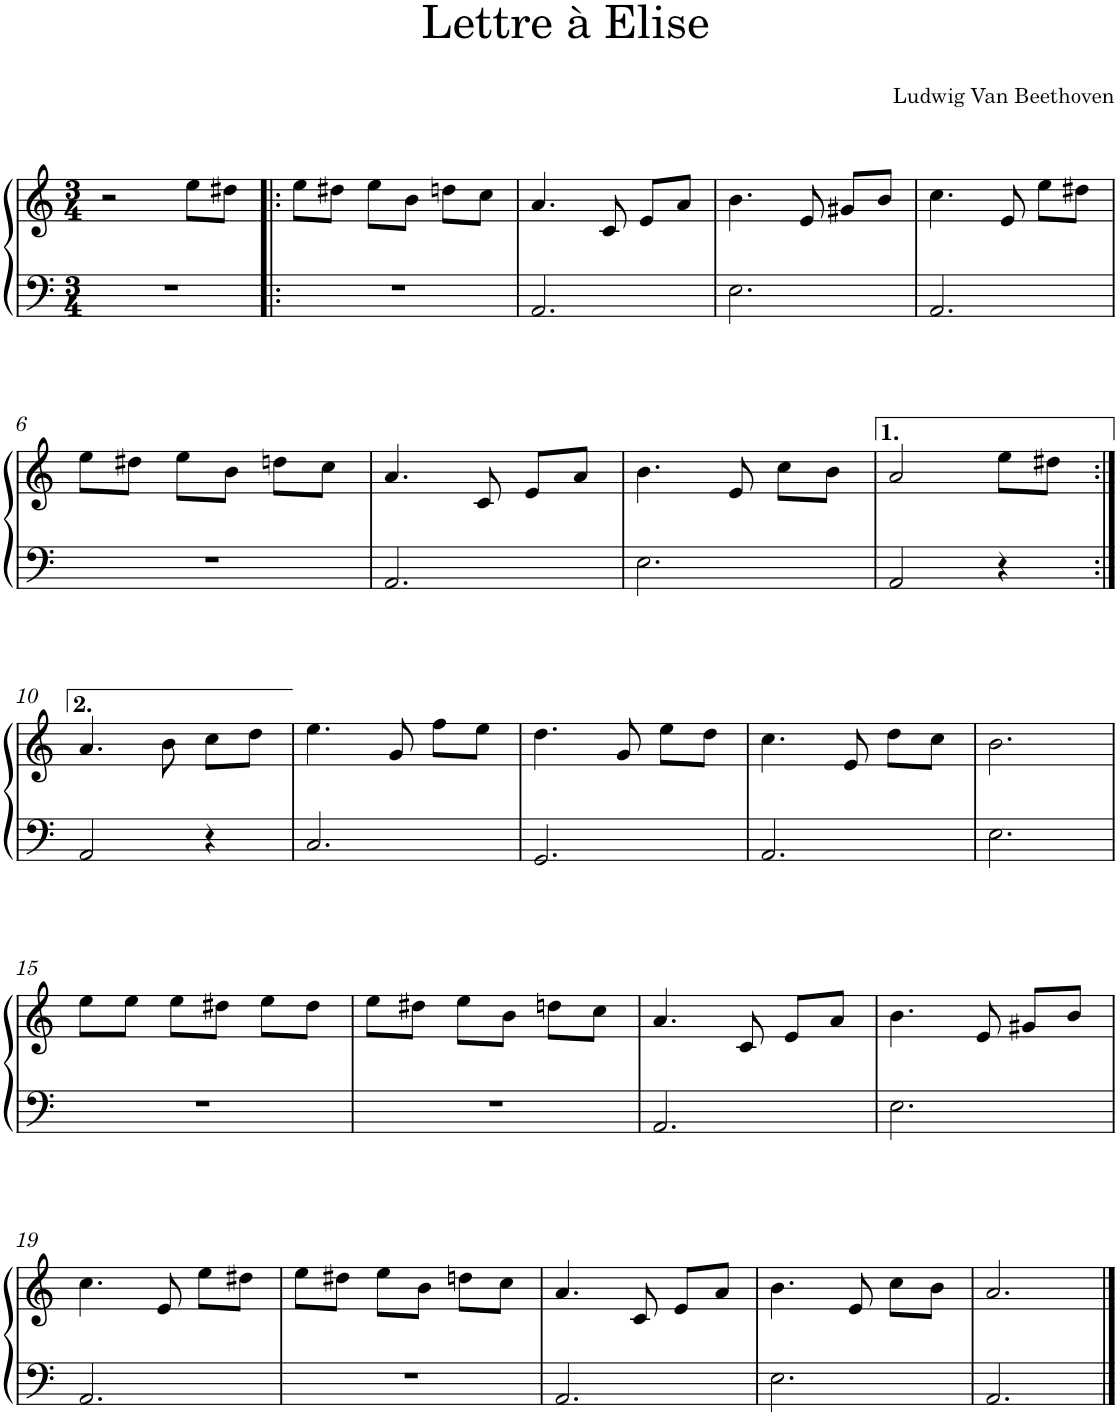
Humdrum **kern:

**kern	**kern
*part1	*part1
*staff2	*staff1
*I"Piano	*
*I'Pno	*
*clefF4	*clefG2
*k[]	*k[]
*M3/4	*M3/4
=1	=1
2.r	2r
.	8ee\L
.	8dd#X\J
=2!|:	=2!|:
2.r	8ee\L
.	8dd#X\J
.	8ee\L
.	8b\J
.	8ddn\L
.	8cc\J
=3	=3
2.AA/	4.a/
.	8c/
.	8e/L
.	8a/J
=4	=4
2.E\	4.b\
.	8e/
.	8g#X/L
.	8b/J
=5	=5
2.AA/	4.cc\
.	8e/
.	8ee\L
.	8dd#X\J
!!LO:LB:g=z
=6	=6
2.r	8ee\L
.	8dd#X\J
.	8ee\L
.	8b\J
.	8ddn\L
.	8cc\J
=7	=7
2.AA/	4.a/
.	8c/
.	8e/L
.	8a/J
=8	=8
2.E\	4.b\
.	8e/
.	8cc\L
.	8b\J
=9	=9
2AA/	2a/
4r	8ee\L
.	8dd#X\J
!!LO:LB:g=z
=10:|!	=10:|!
2AA/	4.a/
.	8b\
4r	8cc\L
.	8dd\J
=11	=11
2.C/	4.ee\
.	8g/
.	8ff\L
.	8ee\J
=12	=12
2.GG/	4.dd\
.	8g/
.	8ee\L
.	8dd\J
=13	=13
2.AA/	4.cc\
.	8e/
.	8dd\L
.	8cc\J
=14	=14
2.E\	2.b\
!!LO:LB:g=z
=15	=15
2.r	8ee\L
.	8ee\J
.	8ee\L
.	8dd#X\J
.	8ee\L
.	8dd#\J
=16	=16
2.r	8ee\L
.	8dd#X\J
.	8ee\L
.	8b\J
.	8ddn\L
.	8cc\J
=17	=17
2.AA/	4.a/
.	8c/
.	8e/L
.	8a/J
=18	=18
2.E\	4.b\
.	8e/
.	8g#X/L
.	8b/J
!!LO:LB:g=z
=19	=19
2.AA/	4.cc\
.	8e/
.	8ee\L
.	8dd#X\J
=20	=20
2.r	8ee\L
.	8dd#X\J
.	8ee\L
.	8b\J
.	8ddn\L
.	8cc\J
=21	=21
2.AA/	4.a/
.	8c/
.	8e/L
.	8a/J
=22	=22
2.E\	4.b\
.	8e/
.	8cc\L
.	8b\J
=23	=23
2.AA/	2.a/
==	==
*-	*-
